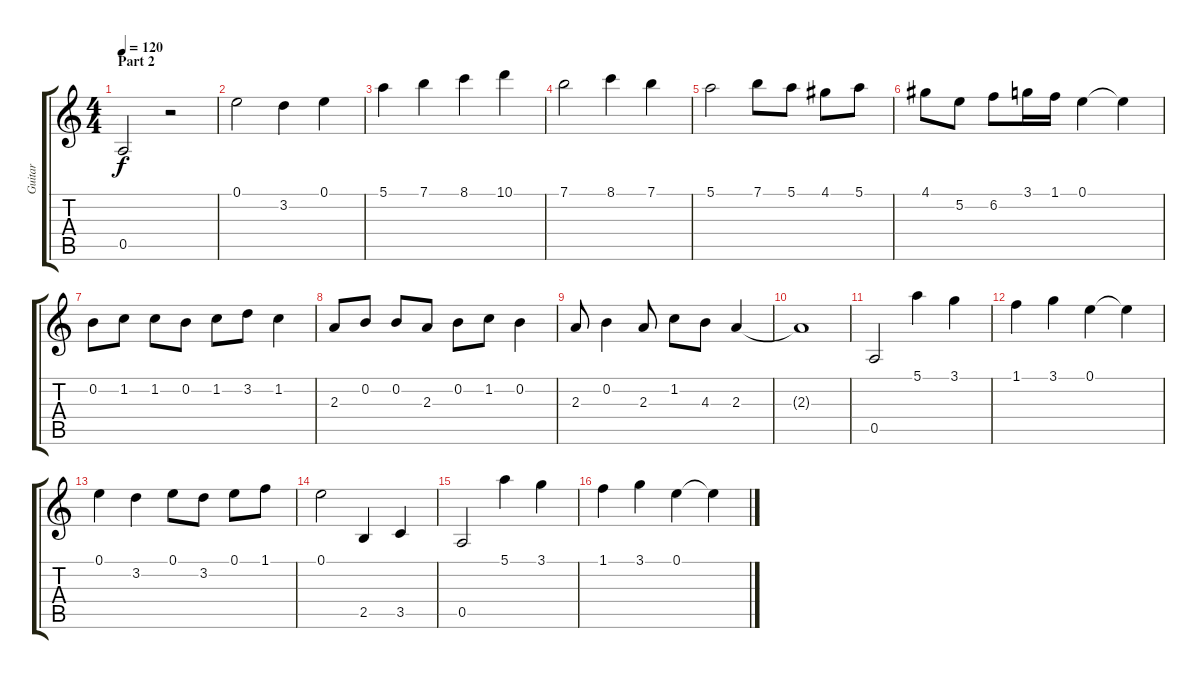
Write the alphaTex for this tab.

\track ("Guitar" "Guitar") {instrument acousticguitarsteel}
\staff {score tabs}
\tuning (E4 B3 G3 D3 A2 E2) {hide}
\ts (4 4)
\section ("" "Part 2")
\tempo 120
\clef g2
\ks c
0.5{t}.2{dy f volume 16} r.2 |
0.1.2 3.2.4 0.1.4 |
5.1.4 7.1.4 8.1.4 10.1.4 |
7.1.2 8.1.4 7.1.4 |
5.1.2 7.1.8 5.1.8 4.1.8 5.1.8 |
4.1.8 5.2.8 6.2.8 3.1.16 1.1.16 0.1.4 0.1{t}.4 |
0.2.8 1.2.8 1.2.8 0.2.8 1.2.8 3.2.8 1.2.4 |
2.3.8 0.2.8 0.2.8 2.3.8 0.2.8 1.2.8 0.2.4 |
2.3.8 0.2.4 2.3.8 1.2.8 4.3.8 2.3.4 |
2.3{t}.1 |
0.5.2 5.1.4 3.1.4 |
1.1.4 3.1.4 0.1.4 0.1{t}.4 |
0.1.4 3.2.4 0.1.8 3.2.8 0.1.8 1.1.8 |
0.1.2 2.5.4 3.5.4 |
0.5.2 5.1.4 3.1.4 |
1.1.4 3.1.4 0.1.4 0.1{t}.4
